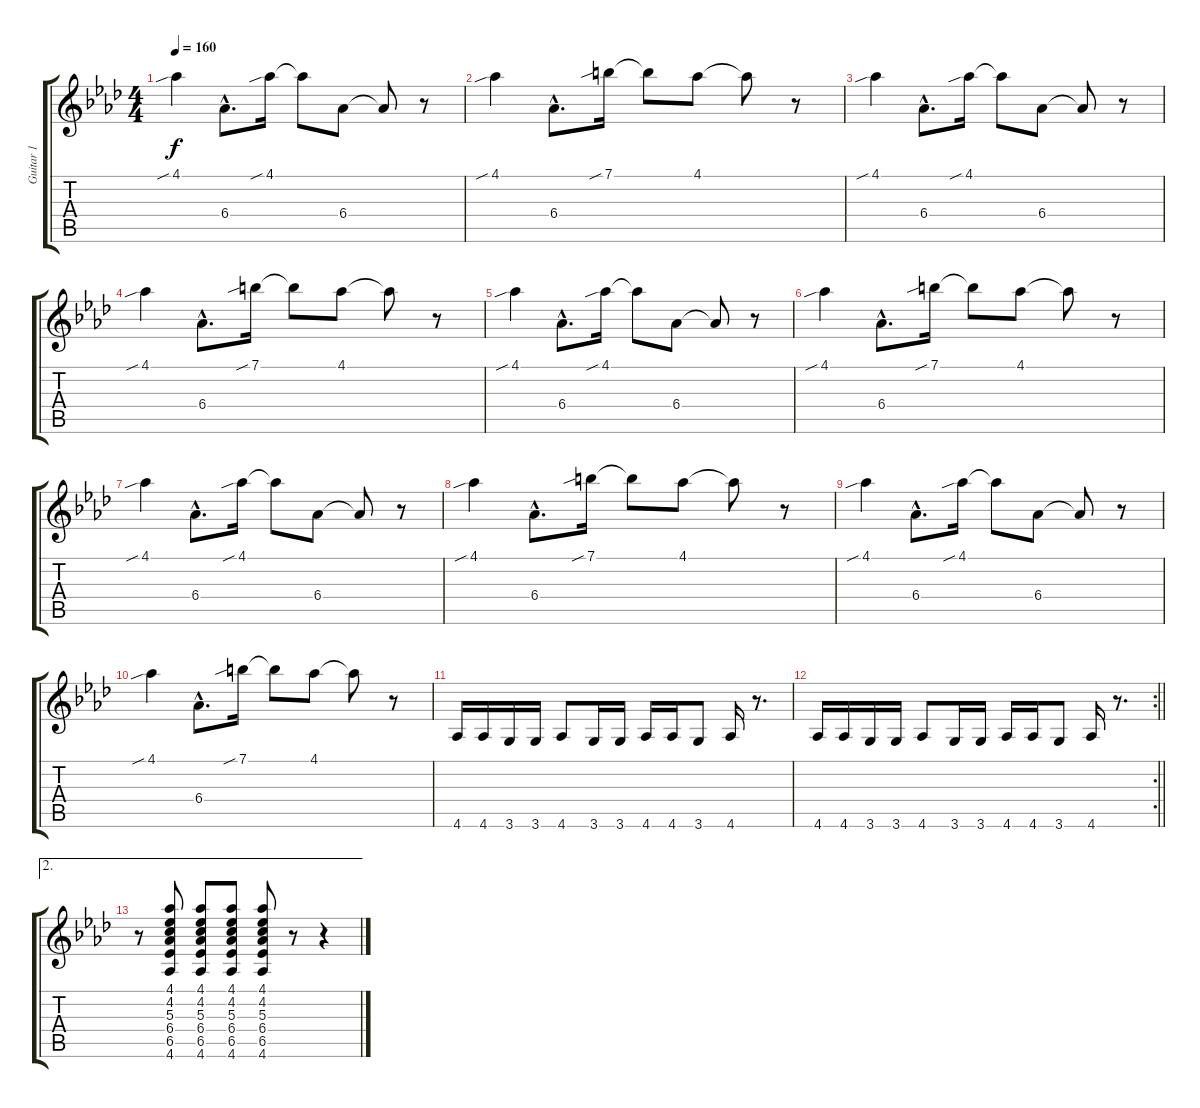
\track ("Guitar 1" "Guitar 1") {instrument distortionguitar}
\staff {score tabs}
\tuning (E4 B3 G3 D3 A2 E2) {hide}
\ts (4 4)
\tempo 160
\clef g2
\ks ab
4.1{sib}.4{dy f} 6.4{hac}.8{d} 4.1{sib}.16 4.1{t}.8 6.4.8 6.4{t}.8 r.8 |
4.1{sib}.4 6.4{hac}.8{d} 7.1{sib}.16 7.1{t}.8 4.1.8 4.1{t}.8 r.8 |
4.1{sib}.4 6.4{hac}.8{d} 4.1{sib}.16 4.1{t}.8 6.4.8 6.4{t}.8 r.8 |
4.1{sib}.4 6.4{hac}.8{d} 7.1{sib}.16 7.1{t}.8 4.1.8 4.1{t}.8 r.8 |
4.1{sib}.4 6.4{hac}.8{d} 4.1{sib}.16 4.1{t}.8 6.4.8 6.4{t}.8 r.8 |
4.1{sib}.4 6.4{hac}.8{d} 7.1{sib}.16 7.1{t}.8 4.1.8 4.1{t}.8 r.8 |
4.1{sib}.4 6.4{hac}.8{d} 4.1{sib}.16 4.1{t}.8 6.4.8 6.4{t}.8 r.8 |
4.1{sib}.4 6.4{hac}.8{d} 7.1{sib}.16 7.1{t}.8 4.1.8 4.1{t}.8 r.8 |
4.1{sib}.4 6.4{hac}.8{d} 4.1{sib}.16 4.1{t}.8 6.4.8 6.4{t}.8 r.8 |
4.1{sib}.4 6.4{hac}.8{d} 7.1{sib}.16 7.1{t}.8 4.1.8 4.1{t}.8 r.8 |
4.6.16{volume 11 balance 4} 4.6.16 3.6.16 3.6.16 4.6.8 3.6.16 3.6.16 4.6.16 4.6.16 3.6.8 4.6.16 r.8{d} |
\rc 2
\barLineRight lightlight
4.6.16 4.6.16 3.6.16 3.6.16 4.6.8 3.6.16 3.6.16 4.6.16 4.6.16 3.6.8 4.6.16 r.8{d} |
\ae 2
r.8 (4.1 4.2 5.3 6.4 6.5 4.6).8 (4.1 4.2 5.3 6.4 6.5 4.6).8 (4.1 4.2 5.3 6.4 6.5 4.6).8 (4.1 4.2 5.3 6.4 6.5 4.6).8 r.8 r.4
